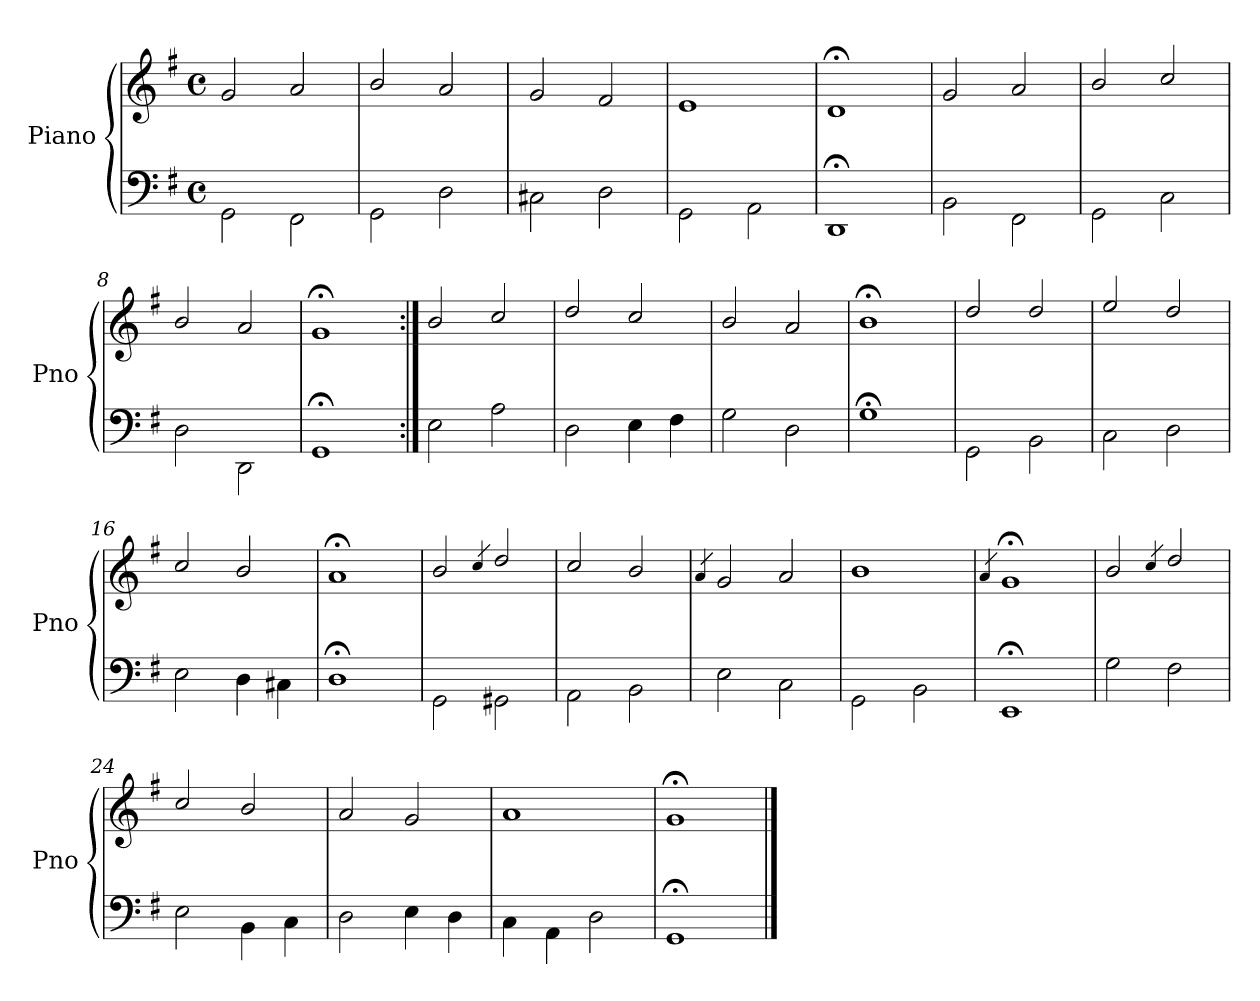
**kern	**kern
*part1	*part1
*staff2	*staff1
*I"Piano	*
*I'Pno	*
*clefF4	*clefG2
*k[f#]	*k[f#]
*G:	*G:
*M4/4	*M4/4
*met(c)	*met(c)
=1	=1
2GG\	2g/
2FF#\	2a/
=2	=2
2GG\	2b/
2D\	2a/
=3	=3
2C#X\	2g/
2D\	2f#/
=4	=4
2GG\	1e/
2AA\	.
=5	=5
1DD;\	1d;</
=6	=6
2BB\	2g/
2FF#\	2a/
=7	=7
2GG\	2b/
2C\	2cc/
=8	=8
2D\	2b/
2DD\	2a/
=9	=9
1GG;\	1g;</
!!LO:LB:g=z
=10:|!	=10:|!
2E\	2b/
2A\	2cc/
=11	=11
2D\	2dd/
4E\	2cc/
4F#\	.
=12	=12
2G\	2b/
2D\	2a/
=13	=13
1G;\	1b;</
=14	=14
2GG\	2dd/
2BB\	2dd/
=15	=15
2C\	2ee/
2D\	2dd/
=16	=16
2E\	2cc/
4D\	2b/
4C#X\	.
=17	=17
1D;\	1a;</
!!LO:LB:g=z
=18	=18
2GG\	2b/
.	4qcc/
2GG#X\	2dd/
=19	=19
2AA\	2cc/
2BB\	2b/
=20	=20
.	4qa/
2E\	2g/
2C\	2a/
=21	=21
2GG\	1b/
2BB\	.
=22	=22
.	4qa/
1EE;\	1g;</
=23	=23
2G\	2b/
.	4qcc/
2F#\	2dd/
=24	=24
2E\	2cc/
4BB\	2b/
4C\	.
=25	=25
2D\	2a/
4E\	2g/
4D\	.
=26	=26
4C\	1a/
4AA\	.
2D\	.
=27	=27
1GG;\	1g;</
==	==
*-	*-
